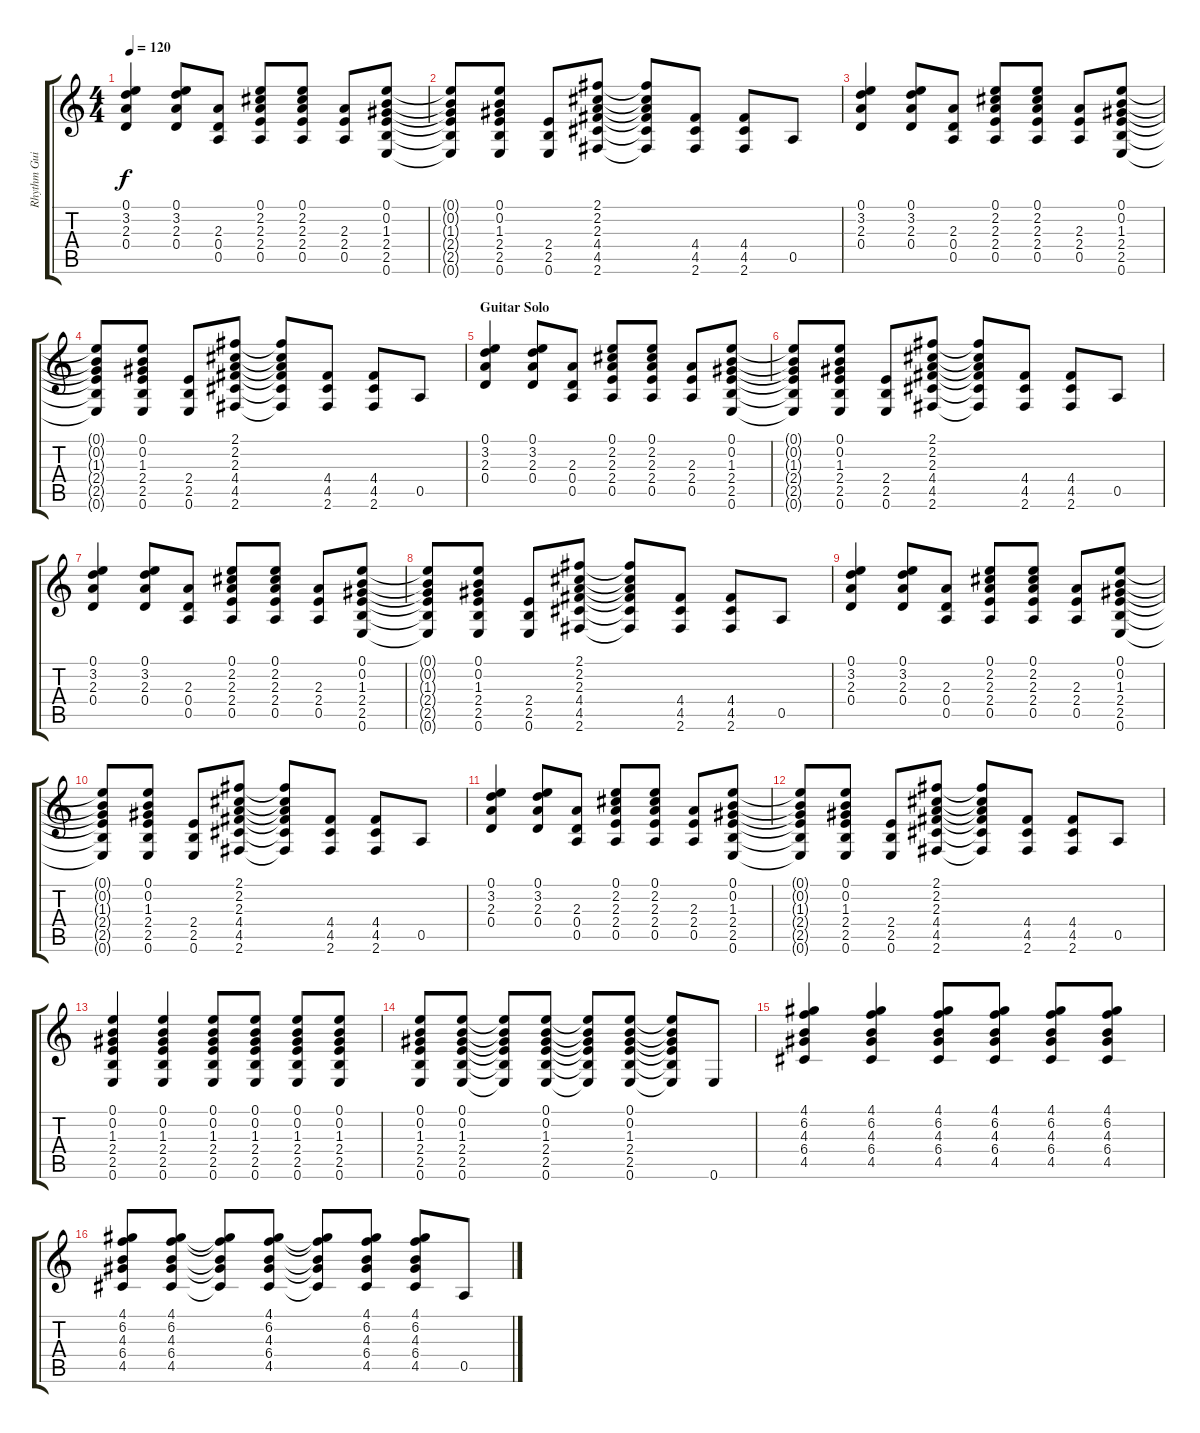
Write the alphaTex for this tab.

\track ("Rhythm Guitar" "Rhythm Gui") {instrument overdrivenguitar}
\staff {score tabs}
\tuning (E4 B3 G3 D3 A2 E2) {hide}
\ts (4 4)
\tempo 120
\clef g2
\ks c
(0.1 3.2 2.3 0.4).4{dy f} (0.1 3.2 2.3 0.4).8 (2.3 0.4 0.5).8 (0.1 2.2 2.3 2.4 0.5).8 (0.1 2.2 2.3 2.4 0.5).8 (2.3 2.4 0.5).8 (0.1 0.2 1.3 2.4 2.5 0.6).8 |
(0.1{t} 0.2{t} 1.3{t} 2.4{t} 2.5{t} 0.6{t}).8 (0.1 0.2 1.3 2.4 2.5 0.6).8 (2.4 2.5 0.6).8 (2.1 2.2 2.3 4.4 4.5 2.6).8 (2.1{t} 2.2{t} 2.3{t} 4.4{t} 4.5{t} 2.6{t}).8 (4.4 4.5 2.6).8 (4.4 4.5 2.6).8 0.5.8 |
(0.1 3.2 2.3 0.4).4 (0.1 3.2 2.3 0.4).8 (2.3 0.4 0.5).8 (0.1 2.2 2.3 2.4 0.5).8 (0.1 2.2 2.3 2.4 0.5).8 (2.3 2.4 0.5).8 (0.1 0.2 1.3 2.4 2.5 0.6).8 |
(0.1{t} 0.2{t} 1.3{t} 2.4{t} 2.5{t} 0.6{t}).8 (0.1 0.2 1.3 2.4 2.5 0.6).8 (2.4 2.5 0.6).8 (2.1 2.2 2.3 4.4 4.5 2.6).8 (2.1{t} 2.2{t} 2.3{t} 4.4{t} 4.5{t} 2.6{t}).8 (4.4 4.5 2.6).8 (4.4 4.5 2.6).8 0.5.8 |
\section ("" "Guitar Solo")
(0.1 3.2 2.3 0.4).4 (0.1 3.2 2.3 0.4).8 (2.3 0.4 0.5).8 (0.1 2.2 2.3 2.4 0.5).8 (0.1 2.2 2.3 2.4 0.5).8 (2.3 2.4 0.5).8 (0.1 0.2 1.3 2.4 2.5 0.6).8 |
(0.1{t} 0.2{t} 1.3{t} 2.4{t} 2.5{t} 0.6{t}).8 (0.1 0.2 1.3 2.4 2.5 0.6).8 (2.4 2.5 0.6).8 (2.1 2.2 2.3 4.4 4.5 2.6).8 (2.1{t} 2.2{t} 2.3{t} 4.4{t} 4.5{t} 2.6{t}).8 (4.4 4.5 2.6).8 (4.4 4.5 2.6).8 0.5.8 |
(0.1 3.2 2.3 0.4).4 (0.1 3.2 2.3 0.4).8 (2.3 0.4 0.5).8 (0.1 2.2 2.3 2.4 0.5).8 (0.1 2.2 2.3 2.4 0.5).8 (2.3 2.4 0.5).8 (0.1 0.2 1.3 2.4 2.5 0.6).8 |
(0.1{t} 0.2{t} 1.3{t} 2.4{t} 2.5{t} 0.6{t}).8 (0.1 0.2 1.3 2.4 2.5 0.6).8 (2.4 2.5 0.6).8 (2.1 2.2 2.3 4.4 4.5 2.6).8 (2.1{t} 2.2{t} 2.3{t} 4.4{t} 4.5{t} 2.6{t}).8 (4.4 4.5 2.6).8 (4.4 4.5 2.6).8 0.5.8 |
(0.1 3.2 2.3 0.4).4 (0.1 3.2 2.3 0.4).8 (2.3 0.4 0.5).8 (0.1 2.2 2.3 2.4 0.5).8 (0.1 2.2 2.3 2.4 0.5).8 (2.3 2.4 0.5).8 (0.1 0.2 1.3 2.4 2.5 0.6).8 |
(0.1{t} 0.2{t} 1.3{t} 2.4{t} 2.5{t} 0.6{t}).8 (0.1 0.2 1.3 2.4 2.5 0.6).8 (2.4 2.5 0.6).8 (2.1 2.2 2.3 4.4 4.5 2.6).8 (2.1{t} 2.2{t} 2.3{t} 4.4{t} 4.5{t} 2.6{t}).8 (4.4 4.5 2.6).8 (4.4 4.5 2.6).8 0.5.8 |
(0.1 3.2 2.3 0.4).4 (0.1 3.2 2.3 0.4).8 (2.3 0.4 0.5).8 (0.1 2.2 2.3 2.4 0.5).8 (0.1 2.2 2.3 2.4 0.5).8 (2.3 2.4 0.5).8 (0.1 0.2 1.3 2.4 2.5 0.6).8 |
(0.1{t} 0.2{t} 1.3{t} 2.4{t} 2.5{t} 0.6{t}).8 (0.1 0.2 1.3 2.4 2.5 0.6).8 (2.4 2.5 0.6).8 (2.1 2.2 2.3 4.4 4.5 2.6).8 (2.1{t} 2.2{t} 2.3{t} 4.4{t} 4.5{t} 2.6{t}).8 (4.4 4.5 2.6).8 (4.4 4.5 2.6).8 0.5.8 |
(0.1 0.2 1.3 2.4 2.5 0.6).4 (0.1 0.2 1.3 2.4 2.5 0.6).4 (0.1 0.2 1.3 2.4 2.5 0.6).8 (0.1 0.2 1.3 2.4 2.5 0.6).8 (0.1 0.2 1.3 2.4 2.5 0.6).8 (0.1 0.2 1.3 2.4 2.5 0.6).8 |
(0.1 0.2 1.3 2.4 2.5 0.6).8 (0.1 0.2 1.3 2.4 2.5 0.6).8 (0.1{t} 0.2{t} 1.3{t} 2.4{t} 2.5{t} 0.6{t}).8 (0.1 0.2 1.3 2.4 2.5 0.6).8 (0.1{t} 0.2{t} 1.3{t} 2.4{t} 2.5{t} 0.6{t}).8 (0.1 0.2 1.3 2.4 2.5 0.6).8 (0.1{t} 0.2{t} 1.3{t} 2.4{t} 2.5{t} 0.6{t}).8 0.6.8 |
(4.1 6.2 4.3 6.4 4.5).4 (4.1 6.2 4.3 6.4 4.5).4 (4.1 6.2 4.3 6.4 4.5).8 (4.1 6.2 4.3 6.4 4.5).8 (4.1 6.2 4.3 6.4 4.5).8 (4.1 6.2 4.3 6.4 4.5).8 |
(4.1 6.2 4.3 6.4 4.5).8 (4.1 6.2 4.3 6.4 4.5).8 (4.1{t} 6.2{t} 4.3{t} 6.4{t} 4.5{t}).8 (4.1 6.2 4.3 6.4 4.5).8 (4.1{t} 6.2{t} 4.3{t} 6.4{t} 4.5{t}).8 (4.1 6.2 4.3 6.4 4.5).8 (4.1 6.2 4.3 6.4 4.5).8 0.5.8
